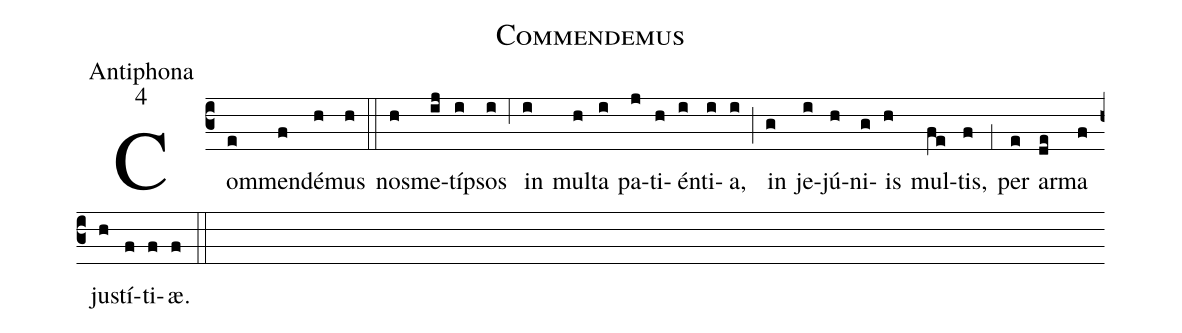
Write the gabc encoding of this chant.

name:Commendemus;
office-part:Antiphona;
mode:4;
%%
(c3) Com(e)men(f)dé(h)mus(h) (::)
nos(h)me(ij)tí(i)psos(i) (,6) in(i) mul(h)ta(i) pa(j)ti(h)én(i)ti(i)a,(i) (;) in(g) je(i)jú(h)ni(g)is(h) mul(fe)tis,(f) (,1) per(e) ar(de)ma(f) ju(h)stí(f)ti(f)æ.(f) (::)
